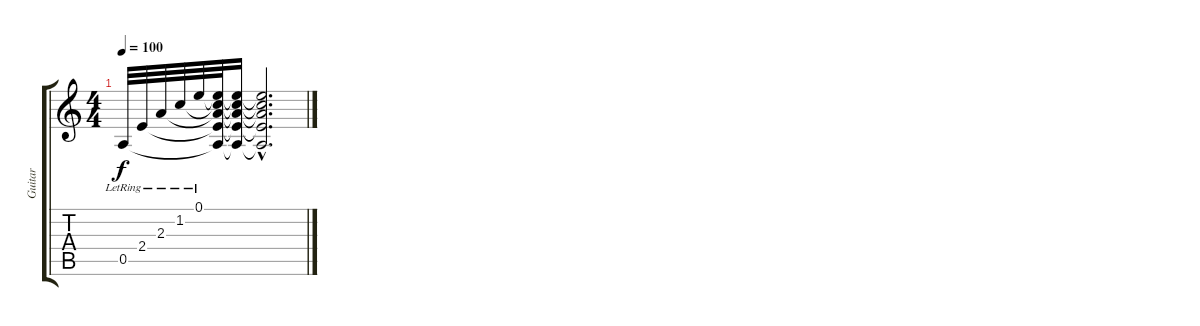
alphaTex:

\track ("Guitar" "Guitar") {instrument electricguitarclean}
\staff {score tabs}
\tuning (E4 B3 G3 D3 A2 E2) {hide}
\ts (4 4)
\tempo 100
\clef g2
\ks c
0.5{lr}.32{dy f} 2.4{lr}.32 2.3{lr}.32 1.2{lr}.32 0.1{lr}.32 (0.1{t} 1.2{t} 2.3{t} 2.4{t} 0.5{t}).32 (0.1{t} 1.2{t} 2.3{t} 2.4{t} 0.5{t}).16 (0.1{hac t} 1.2{hac t} 2.3{hac t} 2.4{hac t} 0.5{hac t}).2{d}
